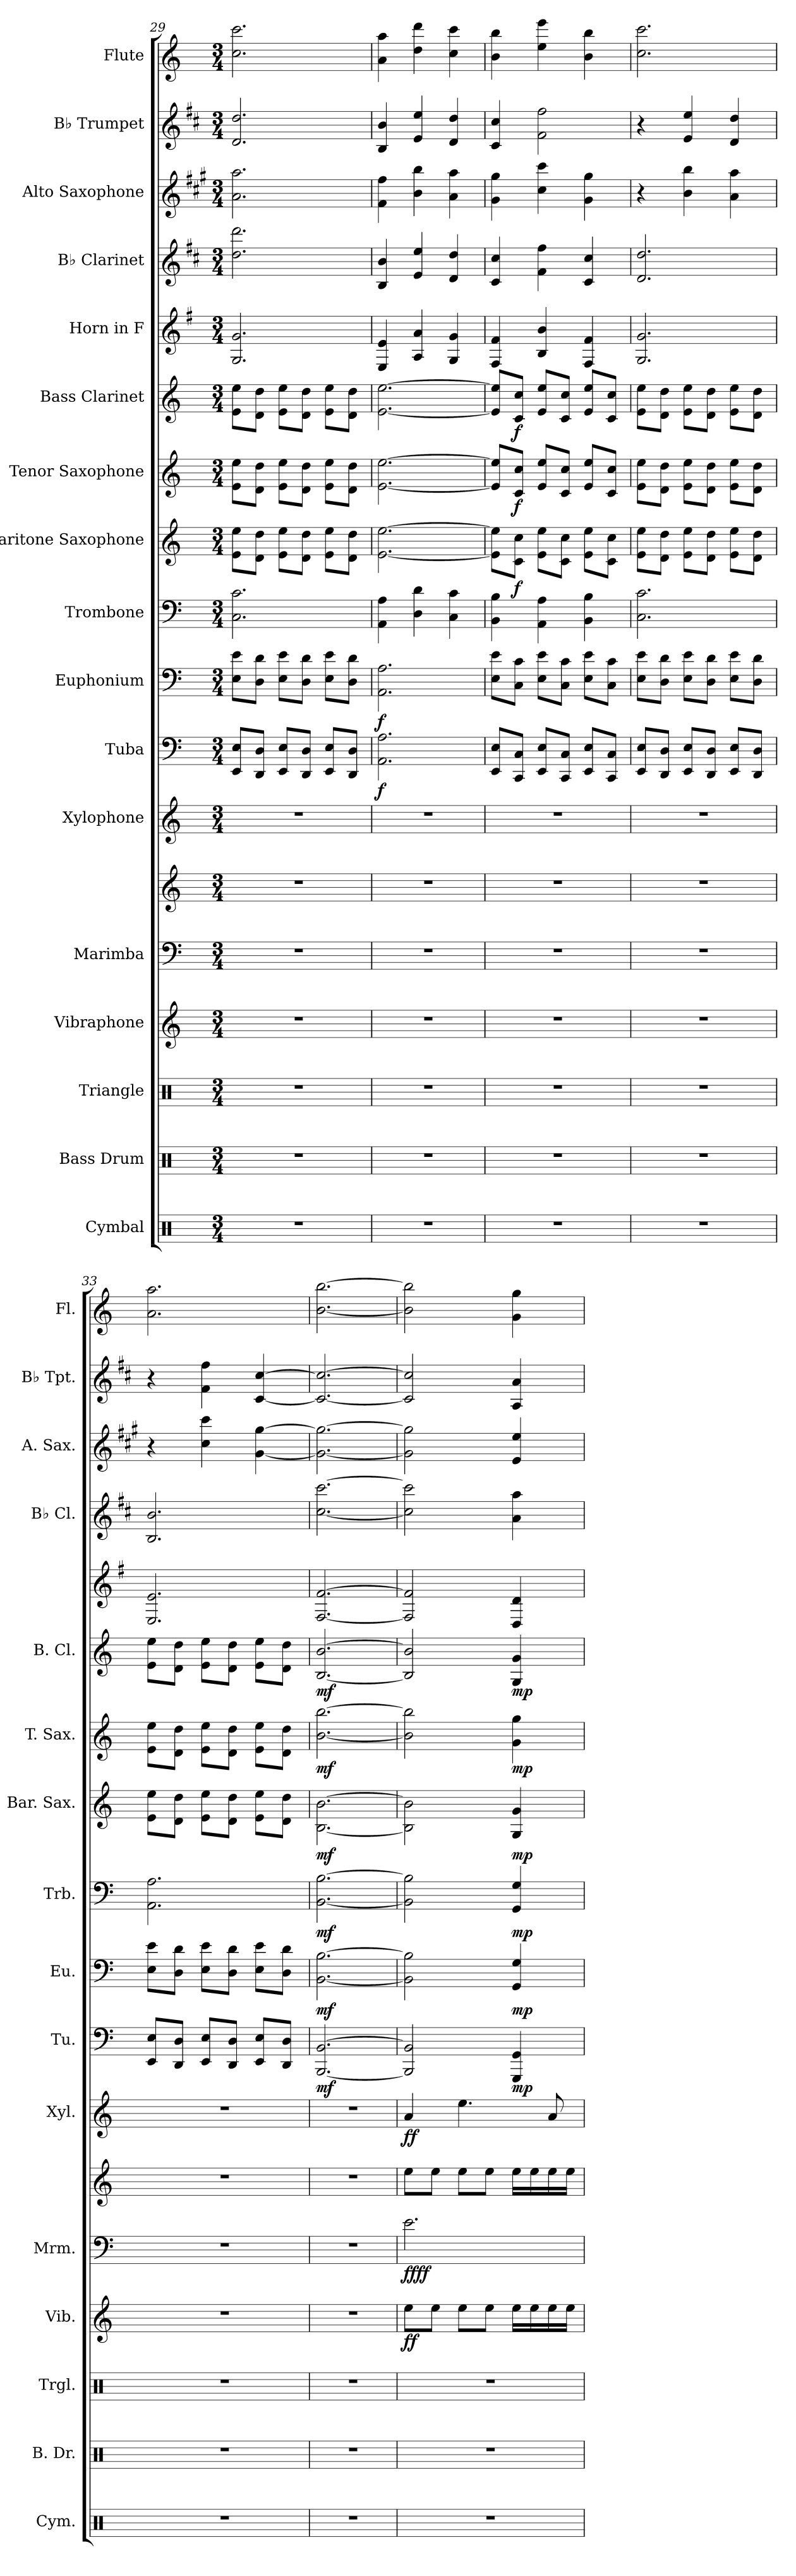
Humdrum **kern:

**kern	**kern	**kern	**kern	**dynam	**kern	**kern	**dynam	**kern	**dynam	**kern	**dynam	**kern	**dynam	**kern	**dynam	**kern	**dynam	**kern	**dynam	**kern	**dynam	**kern	**kern	**kern	**kern	**kern
*part17	*part16	*part15	*part14	*part14	*part13	*part13	*part13	*part12	*part12	*part11	*part11	*part10	*part10	*part9	*part9	*part8	*part8	*part7	*part7	*part6	*part6	*part5	*part4	*part3	*part2	*part1
*staff18	*staff17	*staff16	*staff15	*staff15	*staff14	*staff13	*staff13/14	*staff12	*staff12	*staff11	*staff11	*staff10	*staff10	*staff9	*staff9	*staff8	*staff8	*staff7	*staff7	*staff6	*staff6	*staff5	*staff4	*staff3	*staff2	*staff1
*I"Cymbal	*I"Bass Drum	*I"Triangle	*I"Vibraphone	*	*I"Marimba	*	*	*I"Xylophone	*	*I"Tuba	*	*I"Euphonium	*	*I"Trombone	*	*I"Baritone Saxophone	*	*I"Tenor Saxophone	*	*I"Bass Clarinet	*	*I"Horn in F	*I"B♭ Clarinet	*I"Alto Saxophone	*I"B♭ Trumpet	*I"Flute
*I'Cym.	*I'B. Dr.	*I'Trgl.	*I'Vib.	*	*I'Mrm.	*	*	*I'Xyl.	*	*I'Tu.	*	*I'Eu.	*	*I'Trb.	*	*I'Bar. Sax.	*	*I'T. Sax.	*	*I'B. Cl.	*	*	*I'B♭ Cl.	*I'A. Sax.	*I'B♭ Tpt.	*I'Fl.
*clefX	*clefX	*clefX	*clefG2	*	*clefF4	*clefG2	*	*clefG2	*	*clefF4	*	*clefF4	*	*clefF4	*	*clefG2	*	*clefG2	*	*clefG2	*	*clefG2	*clefG2	*clefG2	*clefG2	*clefG2
*	*	*	*	*	*	*	*	*ITrd-7c-12	*	*	*	*	*	*	*	*ITrd12c21	*	*ITrd8c14	*	*ITrd8c14	*	*ITrd4c7	*ITrd1c2	*ITrd5c9	*ITrd1c2	*
*k[]	*k[]	*k[]	*k[]	*	*k[]	*k[]	*	*k[]	*	*k[]	*	*k[]	*	*k[]	*	*k[]	*	*k[]	*	*k[]	*	*k[]	*k[]	*k[]	*k[]	*k[]
*M3/4	*M3/4	*M3/4	*M3/4	*	*M3/4	*M3/4	*	*M3/4	*	*M3/4	*	*M3/4	*	*M3/4	*	*M3/4	*	*M3/4	*	*M3/4	*	*M3/4	*M3/4	*M3/4	*M3/4	*M3/4
=29	=29	=29	=29	=29	=29	=29	=29	=29	=29	=29	=29	=29	=29	=29	=29	=29	=29	=29	=29	=29	=29	=29	=29	=29	=29	=29
2.r	2.r	2.r	2.r	.	2.r	2.r	.	2.r	.	8EE/ 8E/L	.	8E\ 8e\L	.	2.C\ 2.c\	.	8E\ 8e\L	.	8E\ 8e\L	.	8E\ 8e\L	.	2.C/ 2.c/	2.cc\ 2.ccc\	2.c\ 2.cc\	2.c/ 2.cc/	2.cc\ 2.ccc\
.	.	.	.	.	.	.	.	.	.	8DD/ 8D/J	.	8D\ 8d\J	.	.	.	8D\ 8d\J	.	8D\ 8d\J	.	8D\ 8d\J	.	.	.	.	.	.
.	.	.	.	.	.	.	.	.	.	8EE/ 8E/L	.	8E\ 8e\L	.	.	.	8E\ 8e\L	.	8E\ 8e\L	.	8E\ 8e\L	.	.	.	.	.	.
.	.	.	.	.	.	.	.	.	.	8DD/ 8D/J	.	8D\ 8d\J	.	.	.	8D\ 8d\J	.	8D\ 8d\J	.	8D\ 8d\J	.	.	.	.	.	.
.	.	.	.	.	.	.	.	.	.	8EE/ 8E/L	.	8E\ 8e\L	.	.	.	8E\ 8e\L	.	8E\ 8e\L	.	8E\ 8e\L	.	.	.	.	.	.
.	.	.	.	.	.	.	.	.	.	8DD/ 8D/J	.	8D\ 8d\J	.	.	.	8D\ 8d\J	.	8D\ 8d\J	.	8D\ 8d\J	.	.	.	.	.	.
=30	=30	=30	=30	=30	=30	=30	=30	=30	=30	=30	=30	=30	=30	=30	=30	=30	=30	=30	=30	=30	=30	=30	=30	=30	=30	=30
!	!	!	!	!	!	!	!	!	!	!	!LO:DY:b	!	!LO:DY:b	!	!	!	!	!	!	!	!	!	!	!	!	!
2.r	2.r	2.r	2.r	.	2.r	2.r	.	2.r	.	2.AA\ 2.A\	f	2.AA\ 2.A\	f	4AA\ 4A\	.	[2.E\ [2.e\	.	[2.E\ [2.e\	.	[2.E\ [2.e\	.	4AA/ 4A/	4A/ 4a/	4A\ 4a\	4A/ 4a/	4a\ 4aa\
.	.	.	.	.	.	.	.	.	.	.	.	.	.	4D\ 4d\	.	.	.	.	.	.	.	4D/ 4d/	4d/ 4dd/	4d\ 4dd\	4d/ 4dd/	4dd\ 4ddd\
.	.	.	.	.	.	.	.	.	.	.	.	.	.	4C\ 4c\	.	.	.	.	.	.	.	4C/ 4c/	4c/ 4cc/	4c\ 4cc\	4c/ 4cc/	4cc\ 4ccc\
=31	=31	=31	=31	=31	=31	=31	=31	=31	=31	=31	=31	=31	=31	=31	=31	=31	=31	=31	=31	=31	=31	=31	=31	=31	=31	=31
2.r	2.r	2.r	2.r	.	2.r	2.r	.	2.r	.	8EE/ 8E/L	.	8E\ 8e\L	.	4BB\ 4B\	.	8E\] 8e\]L	.	8E/] 8e/]L	.	8E/] 8e/]L	.	4BB/ 4B/	4B/ 4b/	4B\ 4b\	4B/ 4b/	4b\ 4bb\
!	!	!	!	!	!	!	!	!	!	!	!	!	!	!	!	!	!LO:DY:b	!	!LO:DY:b	!	!LO:DY:b	!	!	!	!	!
.	.	.	.	.	.	.	.	.	.	8CC/ 8C/J	.	8C\ 8c\J	.	.	.	8C\ 8c\J	f	8C/ 8c/J	f	8C/ 8c/J	f	.	.	.	.	.
.	.	.	.	.	.	.	.	.	.	8EE/ 8E/L	.	8E\ 8e\L	.	4AA\ 4A\	.	8E\ 8e\L	.	8E/ 8e/L	.	8E/ 8e/L	.	4E/ 4e/	4e\ 4ee\	4e\ 4ee\	2e\ 2ee\	4ee\ 4eee\
.	.	.	.	.	.	.	.	.	.	8CC/ 8C/J	.	8C\ 8c\J	.	.	.	8C\ 8c\J	.	8C/ 8c/J	.	8C/ 8c/J	.	.	.	.	.	.
.	.	.	.	.	.	.	.	.	.	8EE/ 8E/L	.	8E\ 8e\L	.	4BB\ 4B\	.	8E\ 8e\L	.	8E/ 8e/L	.	8E/ 8e/L	.	4BB/ 4B/	4B/ 4b/	4B\ 4b\	.	4b\ 4bb\
.	.	.	.	.	.	.	.	.	.	8CC/ 8C/J	.	8C\ 8c\J	.	.	.	8C\ 8c\J	.	8C/ 8c/J	.	8C/ 8c/J	.	.	.	.	.	.
=32	=32	=32	=32	=32	=32	=32	=32	=32	=32	=32	=32	=32	=32	=32	=32	=32	=32	=32	=32	=32	=32	=32	=32	=32	=32	=32
2.r	2.r	2.r	2.r	.	2.r	2.r	.	2.r	.	8EE/ 8E/L	.	8E\ 8e\L	.	2.C\ 2.c\	.	8E\ 8e\L	.	8E\ 8e\L	.	8E\ 8e\L	.	2.C/ 2.c/	2.c/ 2.cc/	4r	4r	2.cc\ 2.ccc\
.	.	.	.	.	.	.	.	.	.	8DD/ 8D/J	.	8D\ 8d\J	.	.	.	8D\ 8d\J	.	8D\ 8d\J	.	8D\ 8d\J	.	.	.	.	.	.
.	.	.	.	.	.	.	.	.	.	8EE/ 8E/L	.	8E\ 8e\L	.	.	.	8E\ 8e\L	.	8E\ 8e\L	.	8E\ 8e\L	.	.	.	4d\ 4dd\	4d/ 4dd/	.
.	.	.	.	.	.	.	.	.	.	8DD/ 8D/J	.	8D\ 8d\J	.	.	.	8D\ 8d\J	.	8D\ 8d\J	.	8D\ 8d\J	.	.	.	.	.	.
.	.	.	.	.	.	.	.	.	.	8EE/ 8E/L	.	8E\ 8e\L	.	.	.	8E\ 8e\L	.	8E\ 8e\L	.	8E\ 8e\L	.	.	.	4c\ 4cc\	4c/ 4cc/	.
.	.	.	.	.	.	.	.	.	.	8DD/ 8D/J	.	8D\ 8d\J	.	.	.	8D\ 8d\J	.	8D\ 8d\J	.	8D\ 8d\J	.	.	.	.	.	.
=33	=33	=33	=33	=33	=33	=33	=33	=33	=33	=33	=33	=33	=33	=33	=33	=33	=33	=33	=33	=33	=33	=33	=33	=33	=33	=33
2.r	2.r	2.r	2.r	.	2.r	2.r	.	2.r	.	8EE/ 8E/L	.	8E\ 8e\L	.	2.AA\ 2.A\	.	8E\ 8e\L	.	8E\ 8e\L	.	8E\ 8e\L	.	2.AA/ 2.A/	2.A/ 2.a/	4r	4r	2.a\ 2.aa\
.	.	.	.	.	.	.	.	.	.	8DD/ 8D/J	.	8D\ 8d\J	.	.	.	8D\ 8d\J	.	8D\ 8d\J	.	8D\ 8d\J	.	.	.	.	.	.
.	.	.	.	.	.	.	.	.	.	8EE/ 8E/L	.	8E\ 8e\L	.	.	.	8E\ 8e\L	.	8E\ 8e\L	.	8E\ 8e\L	.	.	.	4e\ 4ee\	4e\ 4ee\	.
.	.	.	.	.	.	.	.	.	.	8DD/ 8D/J	.	8D\ 8d\J	.	.	.	8D\ 8d\J	.	8D\ 8d\J	.	8D\ 8d\J	.	.	.	.	.	.
.	.	.	.	.	.	.	.	.	.	8EE/ 8E/L	.	8E\ 8e\L	.	.	.	8E\ 8e\L	.	8E\ 8e\L	.	8E\ 8e\L	.	.	.	[4B\ [4b\	[4B/ [4b/	.
.	.	.	.	.	.	.	.	.	.	8DD/ 8D/J	.	8D\ 8d\J	.	.	.	8D\ 8d\J	.	8D\ 8d\J	.	8D\ 8d\J	.	.	.	.	.	.
=34	=34	=34	=34	=34	=34	=34	=34	=34	=34	=34	=34	=34	=34	=34	=34	=34	=34	=34	=34	=34	=34	=34	=34	=34	=34	=34
!	!	!	!	!	!	!	!	!	!	!	!LO:DY:b	!	!LO:DY:b	!	!LO:DY:b	!	!LO:DY:b	!	!LO:DY:b	!	!LO:DY:b	!	!	!	!	!
2.r	2.r	2.r	2.r	.	2.r	2.r	.	2.r	.	[2.BBB/ [2.BB/	mf	[2.BB\ [2.B\	mf	[2.BB\ [2.B\	mf	[2.BB\ [2.B\	mf	[2.B\ [2.b\	mf	[2.BB/ [2.B/	mf	[2.BB/ [2.B/	[2.b\ [2.bb\	2.B\_ 2.b\_	2.B/_ 2.b/_	[2.b\ [2.bb\
=35	=35	=35	=35	=35	=35	=35	=35	=35	=35	=35	=35	=35	=35	=35	=35	=35	=35	=35	=35	=35	=35	=35	=35	=35	=35	=35
!	!	!	!	!LO:DY:b	!	!	!LO:DY:b=2	!	!	!	!	!	!	!	!	!	!	!	!	!	!	!	!	!	!	!
!	!	!	!	!	!	!	!LO:DY:n=1:b	!	!LO:DY:b	!	!	!	!	!	!	!	!	!	!	!	!	!	!	!	!	!
2.r	2.r	2.r	8ee\L	ff	2.e\	8ee\L	ff ff	4aa/	ff	2BBB/] 2BB/]	.	2BB\] 2B\]	.	2BB\] 2B\]	.	2BB\] 2B\]	.	2B\] 2b\]	.	2BB/] 2B/]	.	2BB/] 2B/]	2b\] 2bb\]	2B\] 2b\]	2B/] 2b/]	2b\] 2bb\]
.	.	.	8ee\J	.	.	8ee\J	.	.	.	.	.	.	.	.	.	.	.	.	.	.	.	.	.	.	.	.
.	.	.	8ee\L	.	.	8ee\L	.	4.eee\	.	.	.	.	.	.	.	.	.	.	.	.	.	.	.	.	.	.
.	.	.	8ee\J	.	.	8ee\J	.	.	.	.	.	.	.	.	.	.	.	.	.	.	.	.	.	.	.	.
!	!	!	!	!	!	!	!	!	!	!	!LO:DY:b	!	!LO:DY:b	!	!LO:DY:b	!	!LO:DY:b	!	!LO:DY:b	!	!LO:DY:b	!	!	!	!	!
.	.	.	16ee\LL	.	.	16ee\LL	.	.	.	4GGG/ 4GG/	mp	4GG/ 4G/	mp	4GG/ 4G/	mp	4GG/ 4G/	mp	4G\ 4g\	mp	4GG/ 4G/	mp	4GG/ 4G/	4g\ 4gg\	4G/ 4g/	4G/ 4g/	4g\ 4gg\
.	.	.	16ee\	.	.	16ee\	.	.	.	.	.	.	.	.	.	.	.	.	.	.	.	.	.	.	.	.
.	.	.	16ee\	.	.	16ee\	.	8aa/	.	.	.	.	.	.	.	.	.	.	.	.	.	.	.	.	.	.
.	.	.	16ee\JJ	.	.	16ee\JJ	.	.	.	.	.	.	.	.	.	.	.	.	.	.	.	.	.	.	.	.
=	=	=	=	=	=	=	=	=	=	=	=	=	=	=	=	=	=	=	=	=	=	=	=	=	=	=
*-	*-	*-	*-	*-	*-	*-	*-	*-	*-	*-	*-	*-	*-	*-	*-	*-	*-	*-	*-	*-	*-	*-	*-	*-	*-	*-
